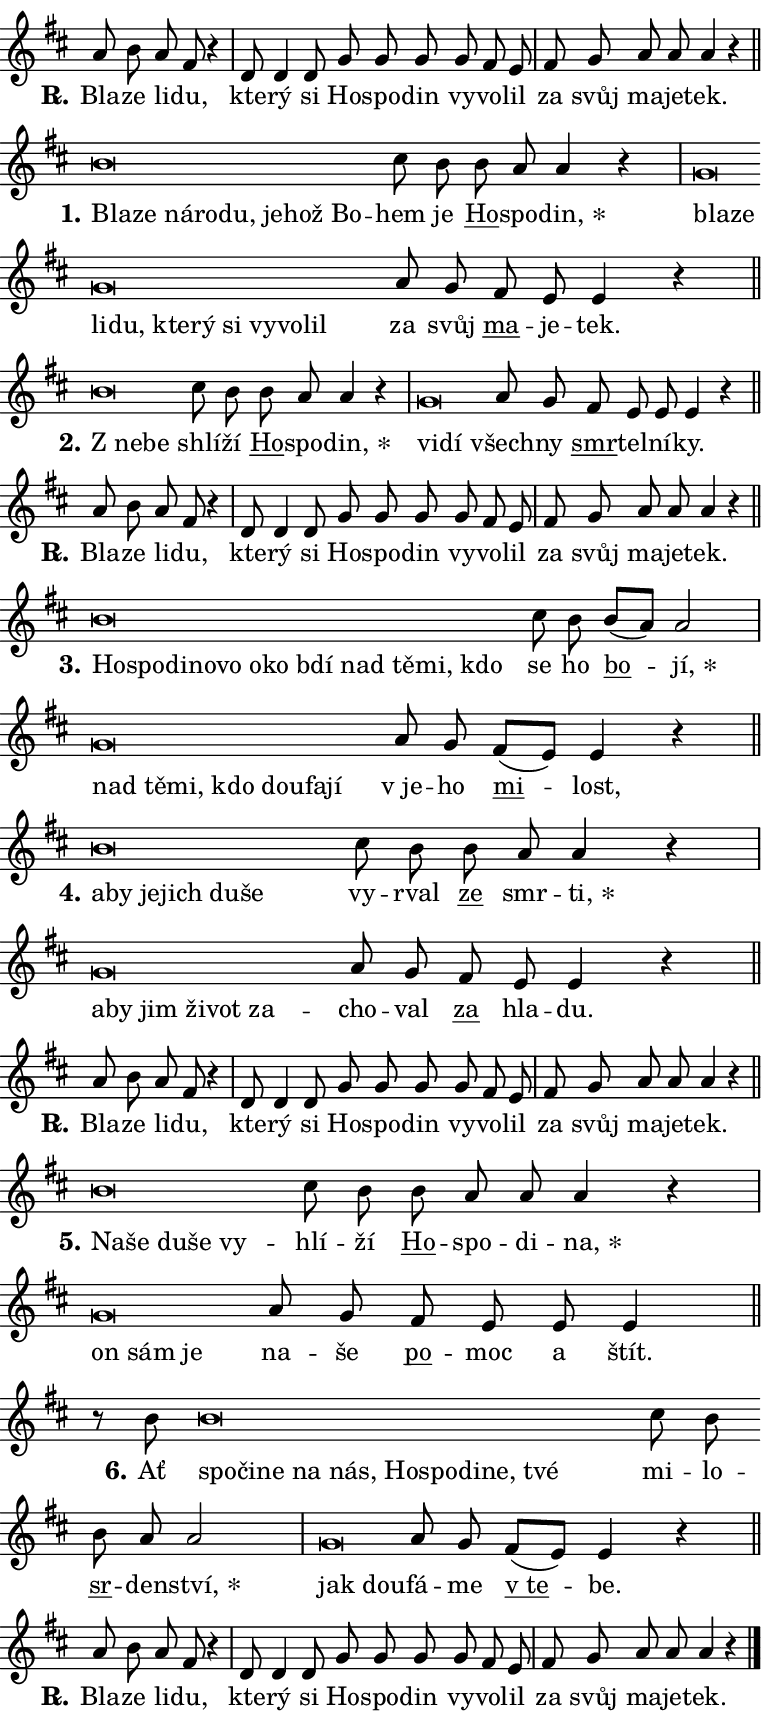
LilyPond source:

\version "2.24.0"
\header { tagline = "" }
\paper {
  indent = 0\cm
  top-margin = 0\cm
  right-margin = 0.13\cm % to fit lyric hyphens
  bottom-margin = 0\cm
  left-margin = 0\cm
  paper-width = 13\cm
  page-breaking = #ly:one-page-breaking
  system-system-spacing.basic-distance = #11
  score-system-spacing.basic-distance = #11
  ragged-last = ##f
}


%% Author: Thomas Morley
%% https://lists.gnu.org/archive/html/lilypond-user/2020-05/msg00002.html
#(define (line-position grob)
"Returns position of @var[grob} in current system:
   @code{'start}, if at first time-step
   @code{'end}, if at last time-step
   @code{'middle} otherwise
"
  (let* ((col (ly:item-get-column grob))
         (ln (ly:grob-object col 'left-neighbor))
         (rn (ly:grob-object col 'right-neighbor))
         (col-to-check-left (if (ly:grob? ln) ln col))
         (col-to-check-right (if (ly:grob? rn) rn col))
         (break-dir-left
           (and
             (ly:grob-property col-to-check-left 'non-musical #f)
             (ly:item-break-dir col-to-check-left)))
         (break-dir-right
           (and
             (ly:grob-property col-to-check-right 'non-musical #f)
             (ly:item-break-dir col-to-check-right))))
        (cond ((eqv? 1 break-dir-left) 'start)
              ((eqv? -1 break-dir-right) 'end)
              (else 'middle))))

#(define (tranparent-at-line-position vctor)
  (lambda (grob)
  "Relying on @code{line-position} select the relevant enry from @var{vctor}.
Used to determine transparency,"
    (case (line-position grob)
      ((end) (not (vector-ref vctor 0)))
      ((middle) (not (vector-ref vctor 1)))
      ((start) (not (vector-ref vctor 2))))))

noteHeadBreakVisibility =
#(define-music-function (break-visibility)(vector?)
"Makes @code{NoteHead}s transparent relying on @var{break-visibility}"
#{
  \override NoteHead.transparent =
    #(tranparent-at-line-position break-visibility)
#})

#(define delete-ledgers-for-transparent-note-heads
  (lambda (grob)
    "Reads whether a @code{NoteHead} is transparent.
If so this @code{NoteHead} is removed from @code{'note-heads} from
@var{grob}, which is supposed to be @code{LedgerLineSpanner}.
As a result ledgers are not printed for this @code{NoteHead}"
    (let* ((nhds-array (ly:grob-object grob 'note-heads))
           (nhds-list
             (if (ly:grob-array? nhds-array)
                 (ly:grob-array->list nhds-array)
                 '()))
           ;; Relies on the transparent-property being done before
           ;; Staff.LedgerLineSpanner.after-line-breaking is executed.
           ;; This is fragile ...
           (to-keep
             (remove
               (lambda (nhd)
                 (ly:grob-property nhd 'transparent #f))
               nhds-list)))
      ;; TODO find a better method to iterate over grob-arrays, similiar
      ;; to filter/remove etc for lists
      ;; For now rebuilt from scratch
      (set! (ly:grob-object grob 'note-heads)  '())
      (for-each
        (lambda (nhd)
          (ly:pointer-group-interface::add-grob grob 'note-heads nhd))
        to-keep))))

squashNotes = {
  \override NoteHead.X-extent = #'(-0.2 . 0.2)
  \override NoteHead.Y-extent = #'(-0.75 . 0)
  \override NoteHead.stencil =
    #(lambda (grob)
       (let ((pos (ly:grob-property grob 'staff-position)))
         (begin
           (if (< pos -7) (display "ERROR: Lower brevis then expected\n") (display ""))
           (if (<= pos -6) ly:text-interface::print ly:note-head::print))))
}
unSquashNotes = {
  \revert NoteHead.X-extent
  \revert NoteHead.Y-extent
  \revert NoteHead.stencil
}

hideNotes = \noteHeadBreakVisibility #begin-of-line-visible
unHideNotes = \noteHeadBreakVisibility #all-visible

% work-around for resetting accidentals
% https://lilypond.org/doc/v2.23/Documentation/notation/displaying-rhythms#unmetered-music
cadenzaMeasure = {
  \cadenzaOff
  \partial 1024 s1024
  \cadenzaOn
}

#(define-markup-command (accent layout props text) (markup?)
  "Underline accented syllable"
  (interpret-markup layout props
    #{\markup \override #'(offset . 4.3) \underline { #text }#}))

responsum = \markup \concat {
  "R" \hspace #-1.05 \path #0.1 #'((moveto 0 0.07) (lineto 0.9 0.8)) \hspace #0.05 "."
}

spaceSize = #0.6828661417322834 % exact space size for TeX Gyre Schola

\layout {
  \context {
    \Staff
    \remove "Time_signature_engraver"
    \override LedgerLineSpanner.after-line-breaking = #delete-ledgers-for-transparent-note-heads
  }
  \context {
    \Lyrics {
      \override LyricSpace.minimum-distance = \spaceSize
      \override LyricText.font-name = #"TeX Gyre Schola"
      \override LyricText.font-size = 1
      \override StanzaNumber.font-name = #"TeX Gyre Schola Bold"
      \override StanzaNumber.font-size = 1
    }
  }
  \context {
    \Score 
    \override NoteHead.text =
      #(lambda (grob) 
        (let ((pos (ly:grob-property grob 'staff-position)))
          #{\markup {
            \combine
              \halign #-0.55 \raise #(if (= pos -6) 0 0.5) \override #'(thickness . 2) \draw-line #'(3.2 . 0)
              \musicglyph "noteheads.sM1"
          }#}))
  }
}

% magnetic-lyrics.ily
%
%   written by
%     Jean Abou Samra <jean@abou-samra.fr>
%     Werner Lemberg <wl@gnu.org>
%
%   adapted by
%     Jiri Hon <jiri.hon@gmail.com>
%
% Version 2022-Apr-15

% https://www.mail-archive.com/lilypond-user@gnu.org/msg149350.html

#(define (Left_hyphen_pointer_engraver context)
   "Collect syllable-hyphen-syllable occurrences in lyrics and store
them in properties.  This engraver only looks to the left.  For
example, if the lyrics input is @code{foo -- bar}, it does the
following.

@itemize @bullet
@item
Set the @code{text} property of the @code{LyricHyphen} grob between
@q{foo} and @q{bar} to @code{foo}.

@item
Set the @code{left-hyphen} property of the @code{LyricText} grob with
text @q{foo} to the @code{LyricHyphen} grob between @q{foo} and
@q{bar}.
@end itemize

Use this auxiliary engraver in combination with the
@code{lyric-@/text::@/apply-@/magnetic-@/offset!} hook."
   (let ((hyphen #f)
         (text #f))
     (make-engraver
      (acknowledgers
       ((lyric-syllable-interface engraver grob source-engraver)
        (set! text grob)))
      (end-acknowledgers
       ((lyric-hyphen-interface engraver grob source-engraver)
        ;(when (not (grob::has-interface grob 'lyric-space-interface))
          (set! hyphen grob)));)
      ((stop-translation-timestep engraver)
       (when (and text hyphen)
         (ly:grob-set-object! text 'left-hyphen hyphen))
       (set! text #f)
       (set! hyphen #f)))))

#(define (lyric-text::apply-magnetic-offset! grob)
   "If the space between two syllables is less than the value in
property @code{LyricText@/.details@/.squash-threshold}, move the right
syllable to the left so that it gets concatenated with the left
syllable.

Use this function as a hook for
@code{LyricText@/.after-@/line-@/breaking} if the
@code{Left_@/hyphen_@/pointer_@/engraver} is active."
   (let ((hyphen (ly:grob-object grob 'left-hyphen #f)))
     (when hyphen
       (let ((left-text (ly:spanner-bound hyphen LEFT)))
         (when (grob::has-interface left-text 'lyric-syllable-interface)
           (let* ((common (ly:grob-common-refpoint grob left-text X))
                  (this-x-ext (ly:grob-extent grob common X))
                  (left-x-ext
                   (begin
                     ;; Trigger magnetism for left-text.
                     (ly:grob-property left-text 'after-line-breaking)
                     (ly:grob-extent left-text common X)))
                  ;; `delta` is the gap width between two syllables.
                  (delta (- (interval-start this-x-ext)
                            (interval-end left-x-ext)))
                  (details (ly:grob-property grob 'details))
                  (threshold (assoc-get 'squash-threshold details 0.2)))
             (when (< delta threshold)
               (let* (;; We have to manipulate the input text so that
                      ;; ligatures crossing syllable boundaries are not
                      ;; disabled.  For languages based on the Latin
                      ;; script this is essentially a beautification.
                      ;; However, for non-Western scripts it can be a
                      ;; necessity.
                      (lt (ly:grob-property left-text 'text))
                      (rt (ly:grob-property grob 'text))
                      (is-space (grob::has-interface hyphen 'lyric-space-interface))
                      (space (if is-space " " ""))
                      (extra-delta (if is-space spaceSize 0))
                      ;; Append new syllable.
                      (ltrt-space (if (and (string? lt) (string? rt))
                                (string-append lt space rt)
                                (make-concat-markup (list lt space rt))))
                      ;; Right-align `ltrt` to the right side.
                      (ltrt-space-markup (grob-interpret-markup
                               grob
                               (make-translate-markup
                                (cons (interval-length this-x-ext) 0)
                                (make-right-align-markup ltrt-space)))))
                 (begin
                   ;; Don't print `left-text`.
                   (ly:grob-set-property! left-text 'stencil #f)
                   ;; Set text and stencil (which holds all collected
                   ;; syllables so far) and shift it to the left.
                   (ly:grob-set-property! grob 'text ltrt-space)
                   (ly:grob-set-property! grob 'stencil ltrt-space-markup)
                   (ly:grob-translate-axis! grob (- (- delta extra-delta)) X))))))))))


#(define (lyric-hyphen::displace-bounds-first grob)
   ;; Make very sure this callback isn't triggered too early.
   (let ((left (ly:spanner-bound grob LEFT))
         (right (ly:spanner-bound grob RIGHT)))
     (ly:grob-property left 'after-line-breaking)
     (ly:grob-property right 'after-line-breaking)
     (ly:lyric-hyphen::print grob)))

squashThreshold = #0.4

\layout {
  \context {
    \Lyrics
    \consists #Left_hyphen_pointer_engraver
    \override LyricText.after-line-breaking =
      #lyric-text::apply-magnetic-offset!
    \override LyricHyphen.stencil = #lyric-hyphen::displace-bounds-first
    \override LyricText.details.squash-threshold = \squashThreshold
    \override LyricHyphen.minimum-distance = 0
    \override LyricHyphen.minimum-length = \squashThreshold
  }
}

squashText = \override LyricText.details.squash-threshold = 9999
unSquashText = \override LyricText.details.squash-threshold = \squashThreshold

leftText = \override LyricText.self-alignment-X = #LEFT
unLeftText = \revert LyricText.self-alignment-X

starOffset = #(lambda (grob) 
                (let ((x_offset (ly:self-alignment-interface::aligned-on-x-parent grob)))
                  (if (= x_offset 0) 0 (+ x_offset 1.2))))

star = #(define-music-function (syllable)(string?)
"Append star separator at the end of a syllable"
#{
  \once \override LyricText.X-offset = #starOffset
  \lyricmode { \markup {
    #syllable
    \override #'((font-name . "TeX Gyre Schola Bold")) \hspace #0.2 \lower #0.65 \larger "*"
  } }
#})

starAccent = #(define-music-function (syllable)(string?)
"Append star separator at the end of a syllable and make accent"
#{
  \once \override LyricText.X-offset = #starOffset
  \lyricmode { \markup {
    \accent #syllable
    \override #'((font-name . "TeX Gyre Schola Bold")) \hspace #0.2 \lower #0.65 \larger "*"
  } }
#})

breath = #(define-music-function (syllable)(string?)
"Append breathing indicator at the end of a syllable"
#{
  \lyricmode { \markup { #syllable "+" } }
#})

optionalBreath = #(define-music-function (syllable)(string?)
"Append optional breathing indicator at the end of a syllable"
#{
  \lyricmode { \markup { #syllable "(+)" } }
#})


\score {
    <<
        \new Voice = "melody" { \cadenzaOn \key d \major \relative { a'8 b a fis r4 \cadenzaMeasure \bar "|" d8 d4 d8 \bar "" g g g \bar "" g fis e \cadenzaMeasure \bar "|" fis g a a a4 r \cadenzaMeasure \bar "||" \break } }
        \new Lyrics \lyricsto "melody" { \lyricmode { \set stanza = \responsum
Bla -- ze li -- du, kte -- rý si Ho -- spo -- din vy -- vo -- lil za svůj ma -- je -- tek. } }
    >>
    \layout {}
}

\score {
    <<
        \new Voice = "melody" { \cadenzaOn \key d \major \relative { \squashNotes b'\breve*1/16 \hideNotes \breve*1/16 \bar "" \breve*1/16 \bar "" \breve*1/16 \bar "" \breve*1/16 \bar "" \breve*1/16 \bar "" \breve*1/16 \breve*1/16 \bar "" \unHideNotes \unSquashNotes cis8 b \bar "" b a a4 r \cadenzaMeasure \bar "|" \squashNotes g\breve*1/16 \hideNotes \breve*1/16 \bar "" \breve*1/16 \bar "" \breve*1/16 \bar "" \breve*1/16 \bar "" \breve*1/16 \bar "" \breve*1/16 \bar "" \breve*1/16 \bar "" \breve*1/16 \breve*1/16 \bar "" \unHideNotes \unSquashNotes a8 g \bar "" fis e e4 r \cadenzaMeasure \bar "||" \break } }
        \new Lyrics \lyricsto "melody" { \lyricmode { \set stanza = "1."
\leftText Bla -- \squashText ze ná -- ro -- du, je -- hož Bo -- \unLeftText \unSquashText hem je \markup \accent Ho -- spo -- \star din, \leftText bla -- \squashText ze li -- du, kte -- rý si vy -- vo -- lil \unLeftText \unSquashText za svůj \markup \accent ma -- je -- tek. } }
    >>
    \layout {}
}

\score {
    <<
        \new Voice = "melody" { \cadenzaOn \key d \major \relative { \squashNotes b'\breve*1/16 \hideNotes \breve*1/16 \bar "" \unHideNotes \unSquashNotes cis8 b \bar "" b a a4 r \cadenzaMeasure \bar "|" \squashNotes g\breve*1/16 \hideNotes \breve*1/16 \bar "" \unHideNotes \unSquashNotes a8 g \bar "" fis e e e4 r \cadenzaMeasure \bar "||" \break } }
        \new Lyrics \lyricsto "melody" { \lyricmode { \set stanza = "2."
\leftText "Z ne" -- \squashText be \unLeftText \unSquashText shlí -- ží \markup \accent Ho -- spo -- \star din, \leftText vi -- \squashText dí \unLeftText \unSquashText všech -- ny \markup \accent smr -- tel -- ní -- ky. } }
    >>
    \layout {}
}

\score {
    <<
        \new Voice = "melody" { \cadenzaOn \key d \major \relative { a'8 b a fis r4 \cadenzaMeasure \bar "|" d8 d4 d8 \bar "" g g g \bar "" g fis e \cadenzaMeasure \bar "|" fis g a a a4 r \cadenzaMeasure \bar "||" \break } }
        \new Lyrics \lyricsto "melody" { \lyricmode { \set stanza = \responsum
Bla -- ze li -- du, kte -- rý si Ho -- spo -- din vy -- vo -- lil za svůj ma -- je -- tek. } }
    >>
    \layout {}
}

\score {
    <<
        \new Voice = "melody" { \cadenzaOn \key d \major \relative { \squashNotes b'\breve*1/16 \hideNotes \breve*1/16 \bar "" \breve*1/16 \bar "" \breve*1/16 \bar "" \breve*1/16 \bar "" \breve*1/16 \bar "" \breve*1/16 \bar "" \breve*1/16 \bar "" \breve*1/16 \bar "" \breve*1/16 \bar "" \breve*1/16 \breve*1/16 \bar "" \unHideNotes \unSquashNotes cis8 b \bar "" b[( a)] a2 \cadenzaMeasure \bar "|" \squashNotes g\breve*1/16 \hideNotes \breve*1/16 \bar "" \breve*1/16 \bar "" \breve*1/16 \bar "" \breve*1/16 \bar "" \breve*1/16 \breve*1/16 \bar "" \unHideNotes \unSquashNotes a8 g \bar "" fis[( e)] e4 r \cadenzaMeasure \bar "||" \break } }
        \new Lyrics \lyricsto "melody" { \lyricmode { \set stanza = "3."
\leftText Ho -- \squashText spo -- di -- no -- vo o -- ko bdí nad tě -- mi, kdo \unLeftText \unSquashText se ho \markup \accent bo -- \star jí, \leftText nad \squashText tě -- mi, kdo dou -- fa -- jí \unLeftText \unSquashText "v je" -- ho \markup \accent mi -- lost, } }
    >>
    \layout {}
}

\score {
    <<
        \new Voice = "melody" { \cadenzaOn \key d \major \relative { \squashNotes b'\breve*1/16 \hideNotes \breve*1/16 \bar "" \breve*1/16 \bar "" \breve*1/16 \bar "" \breve*1/16 \breve*1/16 \bar "" \unHideNotes \unSquashNotes cis8 b \bar "" b a a4 r \cadenzaMeasure \bar "|" \squashNotes g\breve*1/16 \hideNotes \breve*1/16 \bar "" \breve*1/16 \bar "" \breve*1/16 \bar "" \breve*1/16 \breve*1/16 \bar "" \unHideNotes \unSquashNotes a8 g \bar "" fis e e4 r \cadenzaMeasure \bar "||" \break } }
        \new Lyrics \lyricsto "melody" { \lyricmode { \set stanza = "4."
\leftText a -- \squashText by je -- jich du -- še \unLeftText \unSquashText vy -- rval \markup \accent ze smr -- \star ti, \leftText a -- \squashText by jim ži -- vot za -- \unLeftText \unSquashText cho -- val \markup \accent za hla -- du. } }
    >>
    \layout {}
}

\score {
    <<
        \new Voice = "melody" { \cadenzaOn \key d \major \relative { a'8 b a fis r4 \cadenzaMeasure \bar "|" d8 d4 d8 \bar "" g g g \bar "" g fis e \cadenzaMeasure \bar "|" fis g a a a4 r \cadenzaMeasure \bar "||" \break } }
        \new Lyrics \lyricsto "melody" { \lyricmode { \set stanza = \responsum
Bla -- ze li -- du, kte -- rý si Ho -- spo -- din vy -- vo -- lil za svůj ma -- je -- tek. } }
    >>
    \layout {}
}

\score {
    <<
        \new Voice = "melody" { \cadenzaOn \key d \major \relative { \squashNotes b'\breve*1/16 \hideNotes \breve*1/16 \bar "" \breve*1/16 \bar "" \breve*1/16 \breve*1/16 \bar "" \unHideNotes \unSquashNotes cis8 b \bar "" b a a a4 r \cadenzaMeasure \bar "|" \squashNotes g\breve*1/16 \hideNotes \breve*1/16 \breve*1/16 \bar "" \unHideNotes \unSquashNotes a8 g \bar "" fis e e e4 \cadenzaMeasure \bar "||" \break } }
        \new Lyrics \lyricsto "melody" { \lyricmode { \set stanza = "5."
\leftText Na -- \squashText še du -- še vy -- \unLeftText \unSquashText hlí -- ží \markup \accent Ho -- spo -- di -- \star na, \leftText on \squashText sám je \unLeftText \unSquashText na -- še \markup \accent po -- moc a štít. } }
    >>
    \layout {}
}

\score {
    <<
        \new Voice = "melody" { \cadenzaOn \key d \major \relative { r8 b'8 \squashNotes b\breve*1/16 \hideNotes \breve*1/16 \bar "" \breve*1/16 \bar "" \breve*1/16 \bar "" \breve*1/16 \bar "" \breve*1/16 \bar "" \breve*1/16 \bar "" \breve*1/16 \bar "" \breve*1/16 \breve*1/16 \bar "" \unHideNotes \unSquashNotes cis8 b \bar "" b a a2 \cadenzaMeasure \bar "|" \squashNotes g\breve*1/16 \hideNotes \breve*1/16 \bar "" \unHideNotes \unSquashNotes a8 g \bar "" fis[( e)] e4 r \cadenzaMeasure \bar "||" \break } }
        \new Lyrics \lyricsto "melody" { \lyricmode { \set stanza = "6."
Ať \leftText spo -- \squashText či -- ne na nás, Ho -- spo -- di -- ne, tvé \unLeftText \unSquashText mi -- lo -- \markup \accent sr -- den -- \star ství, \leftText jak \squashText dou -- \unLeftText \unSquashText fá -- me \markup \accent "v te" -- be. } }
    >>
    \layout {}
}

\score {
    <<
        \new Voice = "melody" { \cadenzaOn \key d \major \relative { a'8 b a fis r4 \cadenzaMeasure \bar "|" d8 d4 d8 \bar "" g g g \bar "" g fis e \cadenzaMeasure \bar "|" fis g a a a4 r \cadenzaMeasure \bar "||" \break } \bar "|." }
        \new Lyrics \lyricsto "melody" { \lyricmode { \set stanza = \responsum
Bla -- ze li -- du, kte -- rý si Ho -- spo -- din vy -- vo -- lil za svůj ma -- je -- tek. } }
    >>
    \layout {}
}
